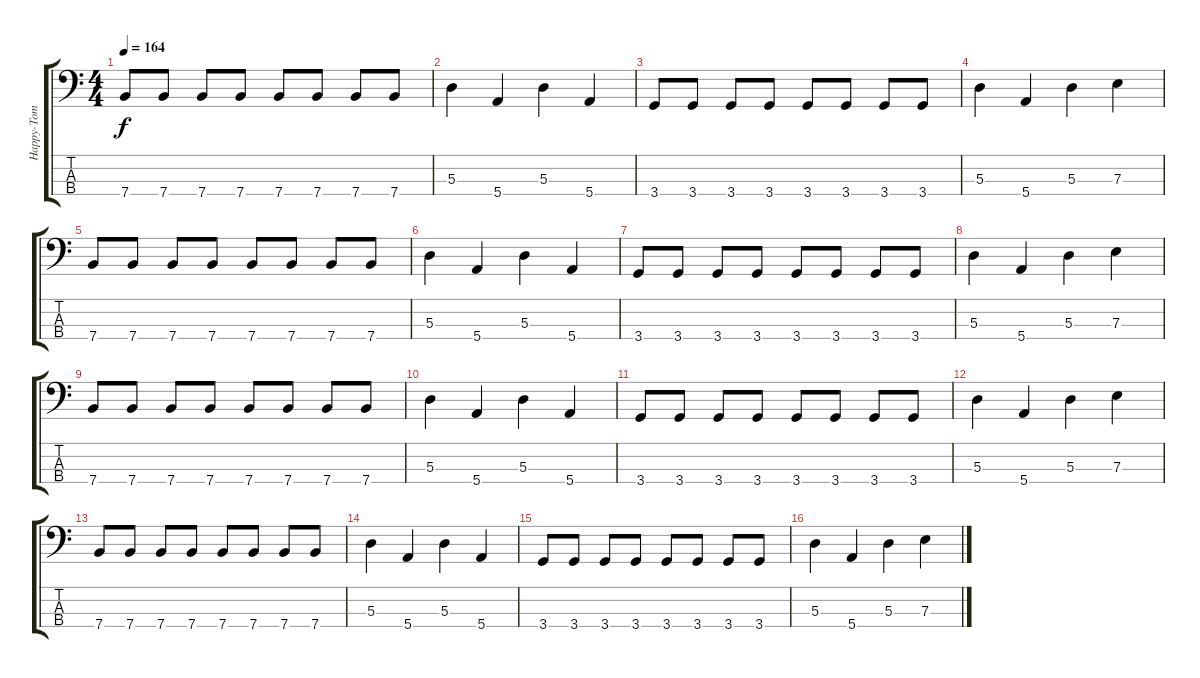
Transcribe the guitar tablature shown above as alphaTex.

\track ("Happy-Tom" "Happy-Tom") {instrument electricbasspick}
\staff {score tabs}
\tuning (G2 D2 A1 E1) {hide}
\ts (4 4)
\tempo 164
\clef f4
\ks c
7.4.8{dy f} 7.4.8 7.4.8 7.4.8 7.4.8 7.4.8 7.4.8 7.4.8 |
5.3.4 5.4.4 5.3.4 5.4.4 |
3.4.8 3.4.8 3.4.8 3.4.8 3.4.8 3.4.8 3.4.8 3.4.8 |
5.3.4 5.4.4 5.3.4 7.3.4 |
7.4.8 7.4.8 7.4.8 7.4.8 7.4.8 7.4.8 7.4.8 7.4.8 |
5.3.4 5.4.4 5.3.4 5.4.4 |
3.4.8 3.4.8 3.4.8 3.4.8 3.4.8 3.4.8 3.4.8 3.4.8 |
5.3.4 5.4.4 5.3.4 7.3.4 |
7.4.8 7.4.8 7.4.8 7.4.8 7.4.8 7.4.8 7.4.8 7.4.8 |
5.3.4 5.4.4 5.3.4 5.4.4 |
3.4.8 3.4.8 3.4.8 3.4.8 3.4.8 3.4.8 3.4.8 3.4.8 |
5.3.4 5.4.4 5.3.4 7.3.4 |
7.4.8 7.4.8 7.4.8 7.4.8 7.4.8 7.4.8 7.4.8 7.4.8 |
5.3.4 5.4.4 5.3.4 5.4.4 |
3.4.8 3.4.8 3.4.8 3.4.8 3.4.8 3.4.8 3.4.8 3.4.8 |
5.3.4 5.4.4 5.3.4 7.3.4
